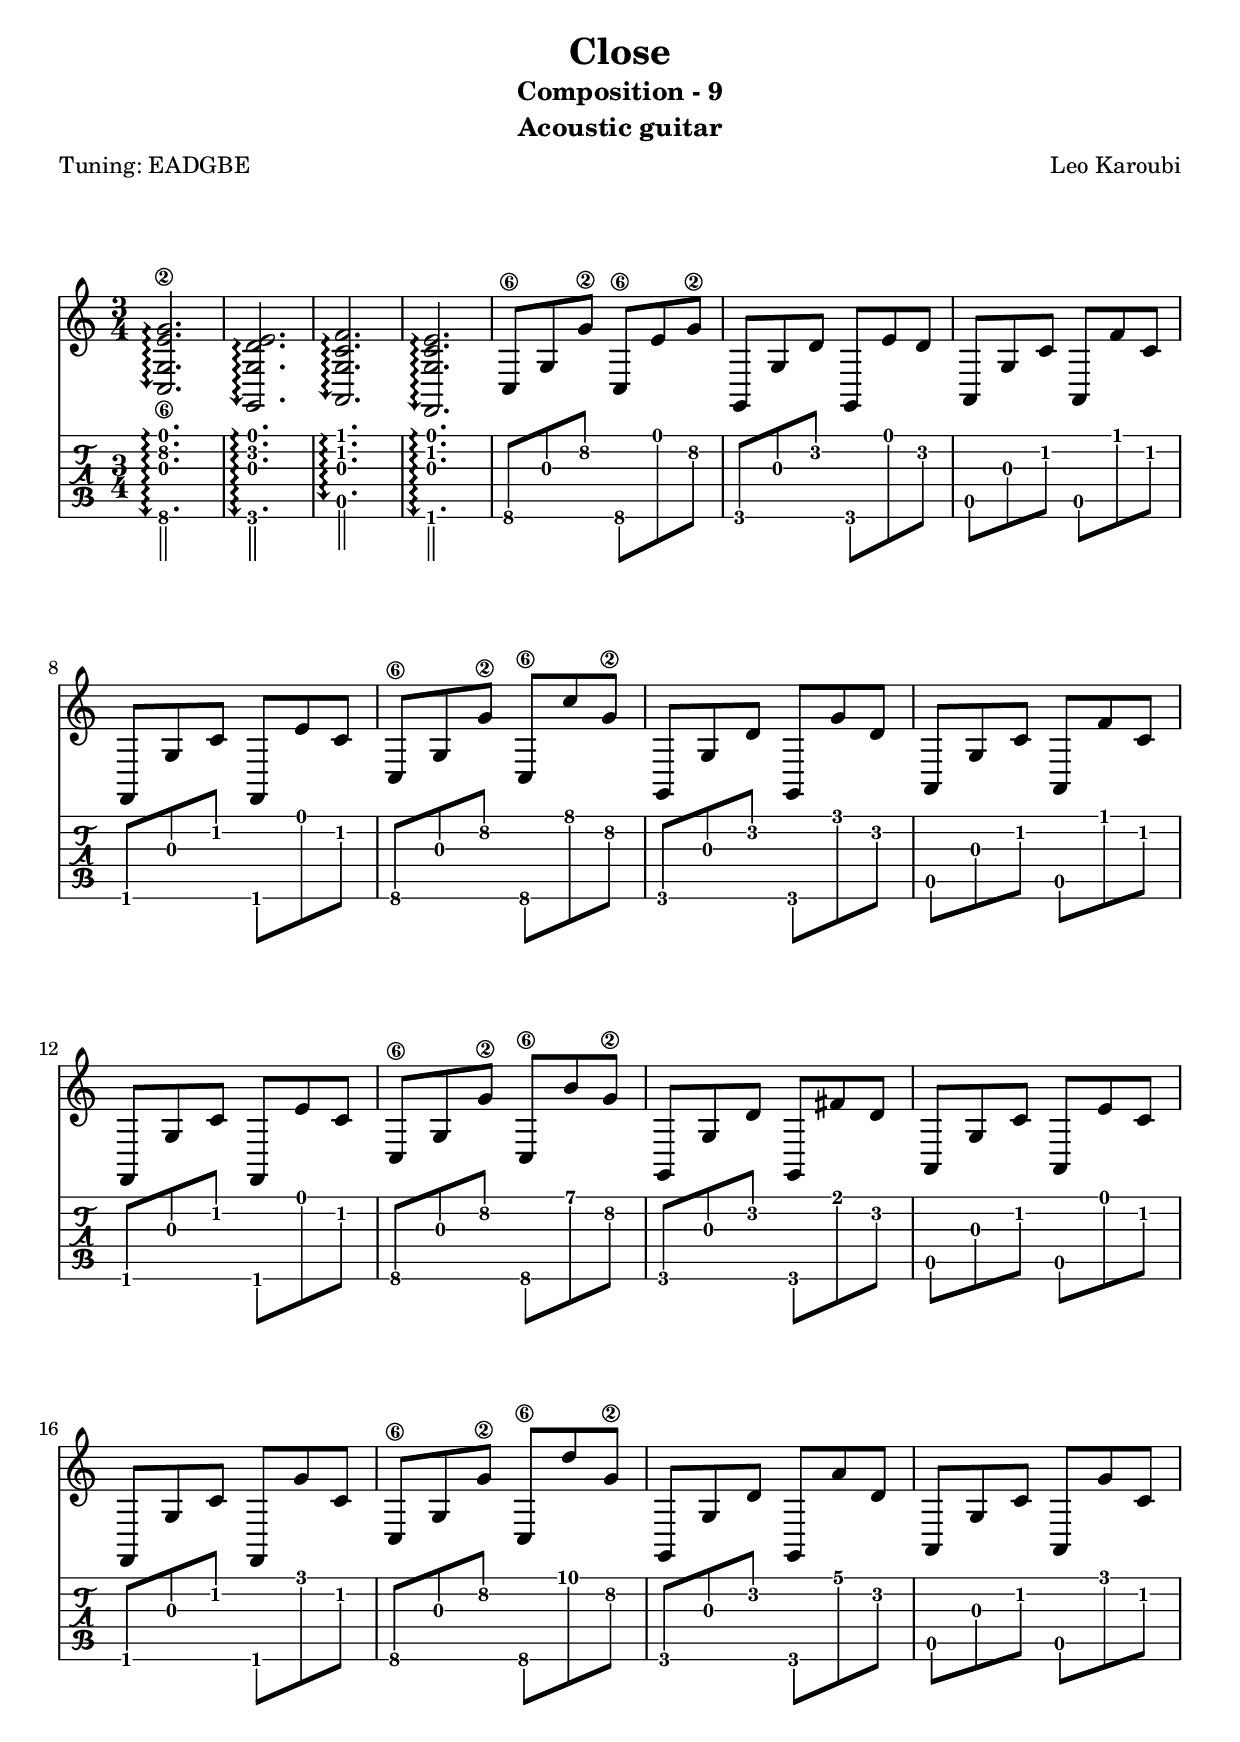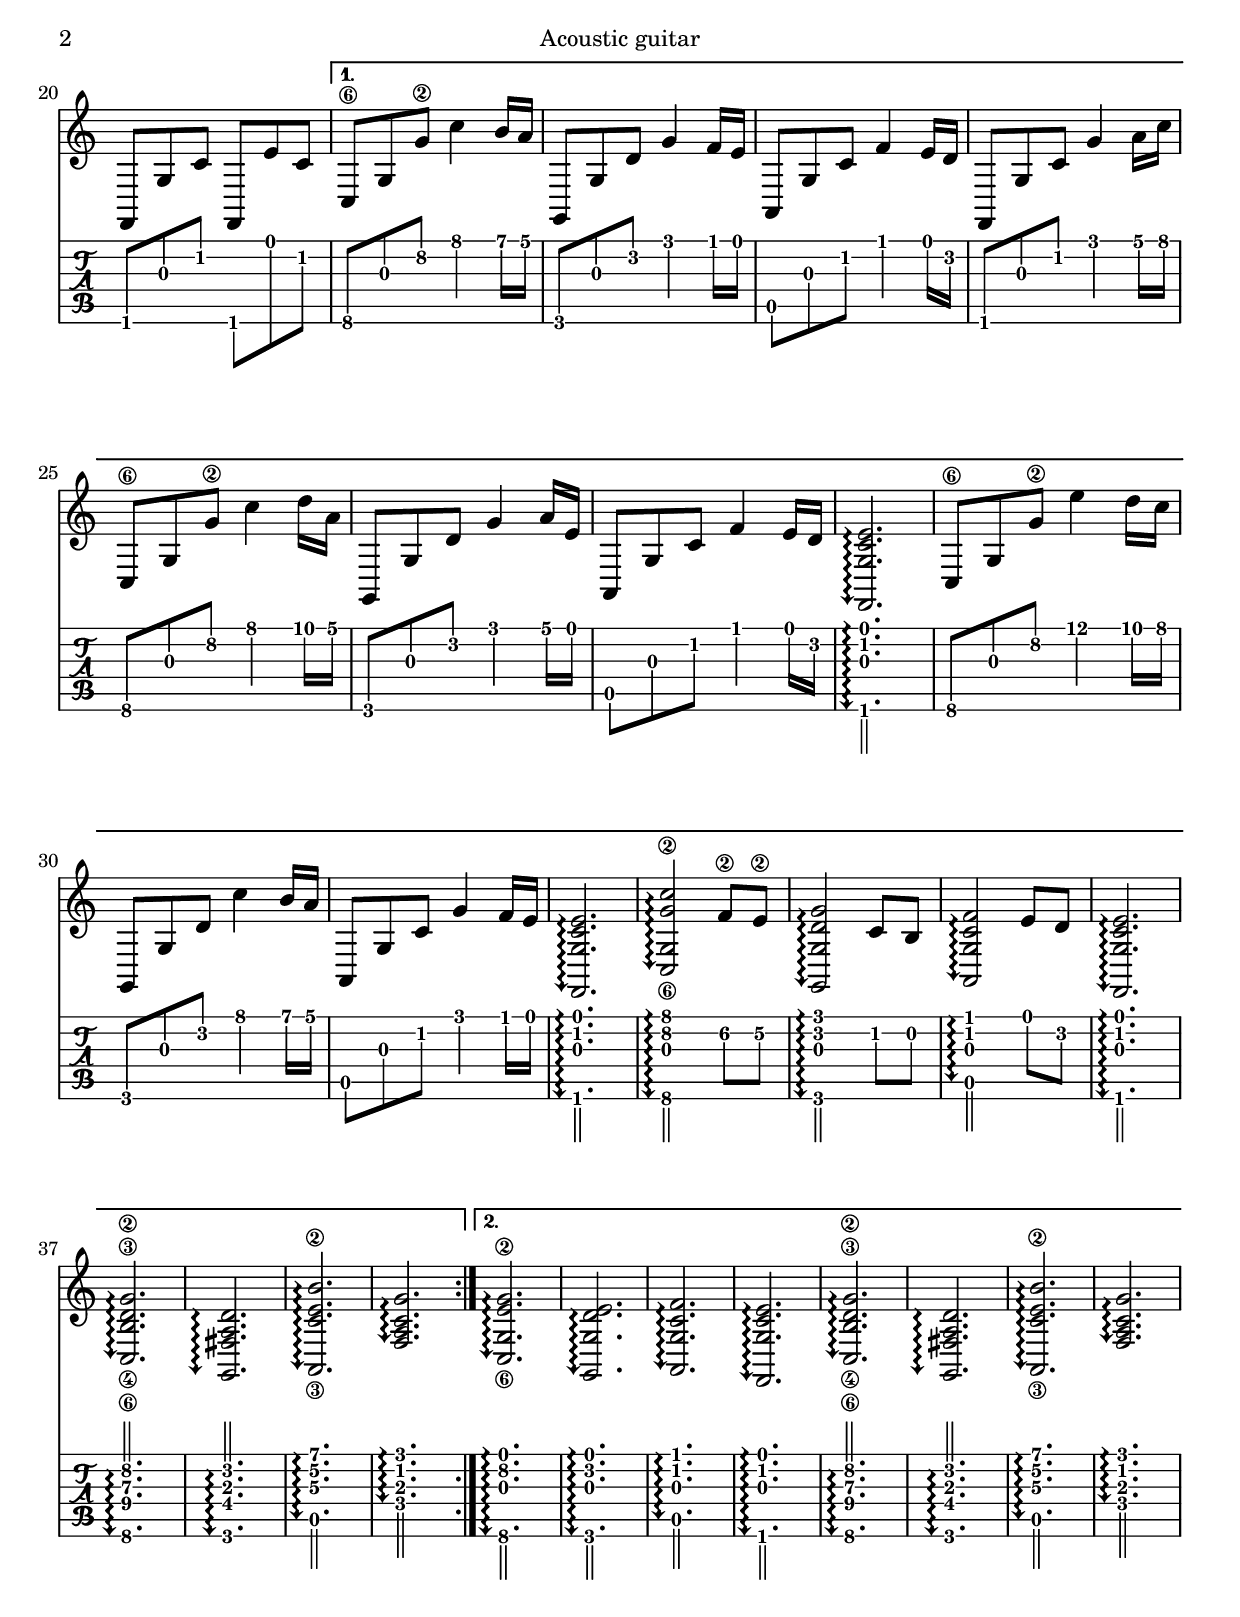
\version "2.22.1"
\include "english.ly"
\header {
  title = "Close"
  subtitle = "Composition - 9"
  instrument = "Acoustic guitar"
  meter = "Tuning: EADGBE"
  arranger = "Leo Karoubi"
  % composer = "Leo Karoubi"
}

\layout { 
  indent = 0.0\cm 
  #(layout-set-staff-size 21)
  \context {
    \Score
    \override Glissando.thickness = #3
    \override Glissando.style = #'trill
    \override SpacingSpanner.common-shortest-duration = #(ly:make-moment 1/16)
  }
}

\markup { 
  \vspace #1
}

timeSign = 3/4
harmTwelveMarkup = \harmonic -\markup { \center-align \abs-fontsize #8 { harm .12 }}
harmSevenMarkup = \harmonic -\markup { \center-align \abs-fontsize #8 { harm .7 }}

rallentendo = -\markup { \abs-fontsize #10 { rallentendo }}

intro = {
    \arpeggioArrowDown<c\6 g g'\2 e'>2.\arpeggio |
    \arpeggioArrowDown<g, g d' e'>2.\arpeggio |
    \arpeggioArrowDown<a, g c' f'>2.\arpeggio |
    \arpeggioArrowDown<f, g c' e'>2.\arpeggio |

    c8\6[ g g'\2] c8\6[ e' g'\2] |
    g,8[ g d'] g,8[ e' d'] |
    a,8[ g c'] a,8[ f' c'] |
    f,8[ g c'] f,8[ e' c'] |

    c8\6[ g g'\2] c8\6[ c'' g'\2] |
    g,8[ g d'] g,8[ g' d'] |
    a,8[ g c'] a,8[ f' c'] |
    f,8[ g c'] f,8[ e' c'] |

    c8\6[ g g'\2] c8\6[ b' g'\2] |
    g,8[ g d'] g,8[ f-sharp' d'] |
    a,8[ g c'] a,8[ e' c'] |
    f,8[ g c'] f,8[ g' c'] |

    c8\6[ g g'\2] c8\6[ d'' g'\2] |
    g,8[ g d'] g,8[ a' d'] |
    a,8[ g c'] a,8[ g' c'] |
    f,8[ g c'] f,8[ e' c'] |
}

main = {
    c8\6[ g g'\2] c''4 b'16[ a'] |
    g,8[ g d'] g'4 f'16[ e'] |
    a,8[ g c'] f'4 e'16[ d'] |
    f,8[ g c'] g'4 a'16[ c''] |

    c8\6[ g g'\2] c''4 d''16[ a'] |
    g,8[ g d'] g'4 a'16[ e'] |
    a,8[ g c'] f'4 e'16[ d'] |
    \arpeggioArrowDown<f, g c' e'>2.\arpeggio |

    c8\6[ g g'\2] e''4 d''16[ c''] |
    g,8[ g d'] c''4 b'16[ a'] |
    a,8[ g c'] g'4 f'16[ e'] |
    \arpeggioArrowDown<f, g c' e'>2.\arpeggio |

    \arpeggioArrowDown<c\6 g g'\2 c''>2\arpeggio f'8\2[ e'\2] |
    \arpeggioArrowDown<g, g d' g'>2\arpeggio c'8[ b] |
    \arpeggioArrowDown<a, g c' f'>2\arpeggio e'8[ d'] |
    \arpeggioArrowDown<f, g c' e'>2.\arpeggio |
}

bridge = {
    \arpeggioArrowDown<c\6 b\4 d'\3 g'\2>2.\arpeggio |
    \arpeggioArrowDown<g, f-sharp a d'>2.\arpeggio |
    \arpeggioArrowDown<a, c'\3 e'\2 b'>2.\arpeggio |
    \arpeggioArrowDown<f a c' g'>2.\arpeggio |
    % \arpeggioArrowDown<f, c f a>\arpeggio |
}

outro = {
    \arpeggioArrowDown<c\6 g g'\2 e'>2.\arpeggio |
    \arpeggioArrowDown<g, g d' e'>2.\arpeggio |
    \arpeggioArrowDown<a, g c' f'>2.\arpeggio |
    \arpeggioArrowDown<f, g c' e'>2.\arpeggio |
    \bridge
}

full_part = {
    \repeat volta 2 {
      \intro
    }
    \alternative {
      { \main \bridge }
      { \outro  }
    }
}

\score {
    <<
    \new Staff {
        \clef "G"
        \time \timeSign
        \full_part
    }
    \new TabStaff {
        \set TabStaff.minimumFret = #0
        \time \timeSign
        \tabFullNotation
        \full_part
    }
    >>
}
